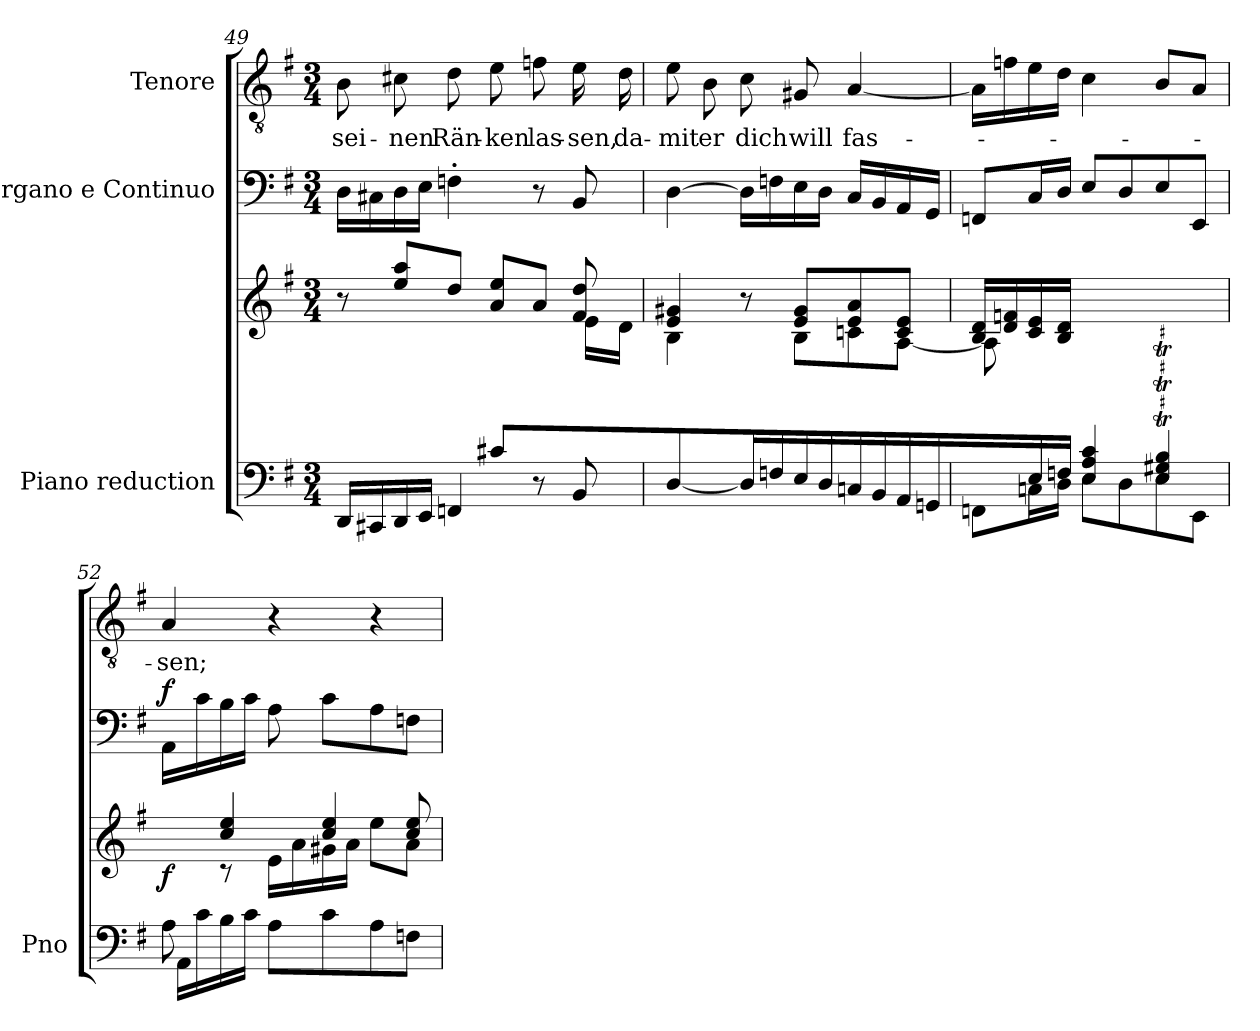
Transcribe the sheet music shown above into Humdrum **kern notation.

**kern	**kern	**dynam	**kern	**dynam	**kern	**text
*part3	*part3	*part3	*part2	*part2	*part1	*part1
*staff4	*staff3	*staff3/4	*staff2	*staff2	*staff1	*staff1
*I"Piano reduction	*	*	*I"Organo e Continuo	*	*I"Tenore	*
*I'Pno	*	*	*	*	*	*
*clefF4	*clefG2	*	*clefF4	*	*clefGv2	*
*k[f#]	*k[f#]	*	*k[f#]	*	*k[f#]	*
*M3/4	*M3/4	*	*M3/4	*	*M3/4	*
=49	=49	=49	=49	=49	=49	=49
*^	*^	*	*	*	*	*
!	!	!	!	!	!	!	!	!LO:LY:b
4.ryy	16DD/LL	8r	8ryy	.	16D\LL	.	8B\	sei-
.	16CC#i/	.	.	.	16C#X\	.	.	.
!	!	!	!	!	!	!	!	!LO:LY:b
.	16DD/	8ee/ 8aa/L	8cc#X\L	.	16D\	.	8c#X\	-nen
.	16EE/JJ	.	.	.	16E\JJ	.	.	.
!	!	!	!	!	!	!	!	!LO:LY:b
.	4FFn/	8dd/J	8dd\J	.	4Fn'\	.	8d\	Rän-
!	!	!	!	!	!	!	!	!LO:LY:b
8c#X/L	.	8a/ 8ee/L	8ryy	.	.	.	8e\	-ken
!	!	!	!	!	!	!	!	!LO:LY:b
4ryy	8r	8a/J	8fn\J	.	8r	.	8fn\	las-
!	!	!	!	!	!	!	!	!LO:LY:b
.	8BB/	8f/ 8dd/	16e\LL	.	8BB/	.	16e\	-sen,
!	!	!	!	!	!	!	!	!LO:LY:b
.	.	.	16d\JJ	.	.	.	16d\	da-
*v	*v	*	*	*	*	*	*	*
!!LO:LB:g=z
=50	=50	=50	=50	=50	=50	=50	=50
!	!	!	!	!	!	!	!LO:LY:b
[>4D\	4e/ 4g#X/	4B\	.	[>4D\	.	8e\	-mit
!	!	!	!	!	!	!	!LO:LY:b
.	.	.	.	.	.	8B\	er
!	!	!	!	!	!	!	!LO:LY:b
16D\LL]	8r	8ryy	.	16D\LL]	.	8c\	dich
16Fn\	.	.	.	16Fn\	.	.	.
!	!	!	!	!	!	!	!LO:LY:b
16E\	8e/ 8g#/L	8B\L	.	16E\	.	8G#X/	will
16D\JJ	.	.	.	16D\JJ	.	.	.
!	!	!	!	!	!	!	!LO:LY:b
16Cn/LL	8e/ 8a/	8cn\	.	16C/LL	.	[4A/	-fas-
16BB/	.	.	.	16BB/	.	.	.
16AA/	8c/ 8e/J	[8A\J	.	16AA/	.	.	.
16GGn/JJ	.	.	.	16GG/JJ	.	.	.
=51	=51	=51	=51	=51	=51	=51	=51
*^	*	*	*	*	*	*	*
8ryy	8FFn\L	16B/ 16d/LL	8A\L]	.	8FFn/L	.	16A\LL]	.
.	.	16d/ 16fn/	.	.	.	.	16fn\	.
16E/L	16Cn\L	16c/ 16e/	2ryy	.	16C/L	.	16e\	.
16Fn/JJ	16D\JJ	16B/ 16d/JJ	.	.	16D/JJ	.	16d\JJ	.
4E/ 4A/ 4c/	8E\L	4ryy	.	.	8E/L	.	4c\	.
.	8D\	.	.	.	8D/	.	.	.
4E/T 4G#X/T 4B/T	8E\	4ryy	.	.	8E/	.	8B/L	.
.	8EE\J	.	8ryy	.	8EE/J	.	8A/J	.
=52	=52	=52	=52	=52	=52	=52	=52	=52
!	!	!	!	!LO:DY:b	!	!LO:DY:a	!	!LO:LY:b
8A\	16AA\LL	8ryy	8ryy	f	16AA\LL	f	4A/	-sen;
.	16c\	.	.	.	16c\	.	.	.
2ryy	16B\	4cc/ 4ee/	8r	.	16B\	.	.	.
.	16c\JJ	.	.	.	16c\JJ	.	.	.
.	8A\L	.	16e\LL	.	8A\	.	4r	.
.	.	.	16a\	.	.	.	.	.
.	8c\	4cc/ 4ee/	16g#X\	.	8c\L	.	.	.
.	.	.	16a\JJ	.	.	.	.	.
.	8A\	.	8ee\L	.	8A\	.	4r	.
8ryy	8Fn\J	8cc/ 8ee/	8a\J	.	8Fn\J	.	.	.
*v	*v	*	*	*	*	*	*	*
*	*v	*v	*	*	*	*	*
=	=	=	=	=	=	=
*-	*-	*-	*-	*-	*-	*-
